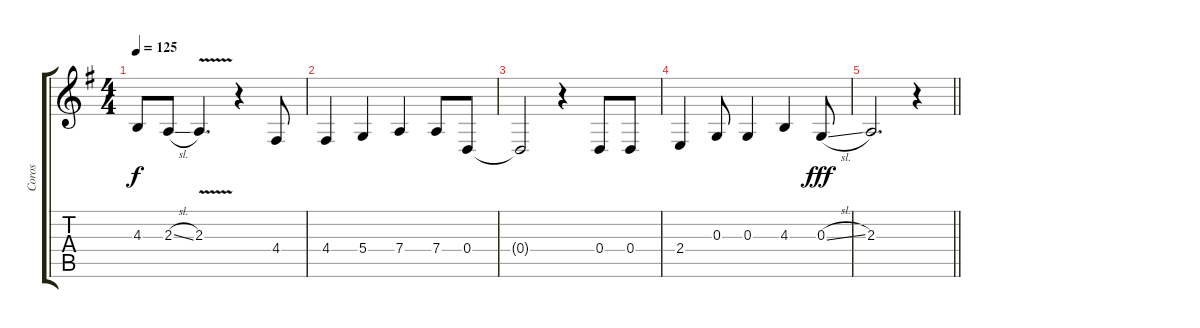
\track ("Coros" "Coros") {instrument flute}
\staff {score tabs}
\tuning (E4 B3 G3 D3 A2 E2) {hide}
\ts (4 4)
\tempo 125
\clef g2
\ks g
4.3{t}.8{dy f} 2.3{sl}.8 2.3{v}.4{d} r.4 4.4.8 |
4.4.4 5.4.4 7.4.4 7.4.8 0.4.8 |
0.4{t}.2 r.4 0.4.8 0.4.8 |
2.4.4 0.3.8 0.3.4 4.3.4 0.3{sl}.8{dy fff} |
\barLineRight lightlight
2.3.2{d} r.4
